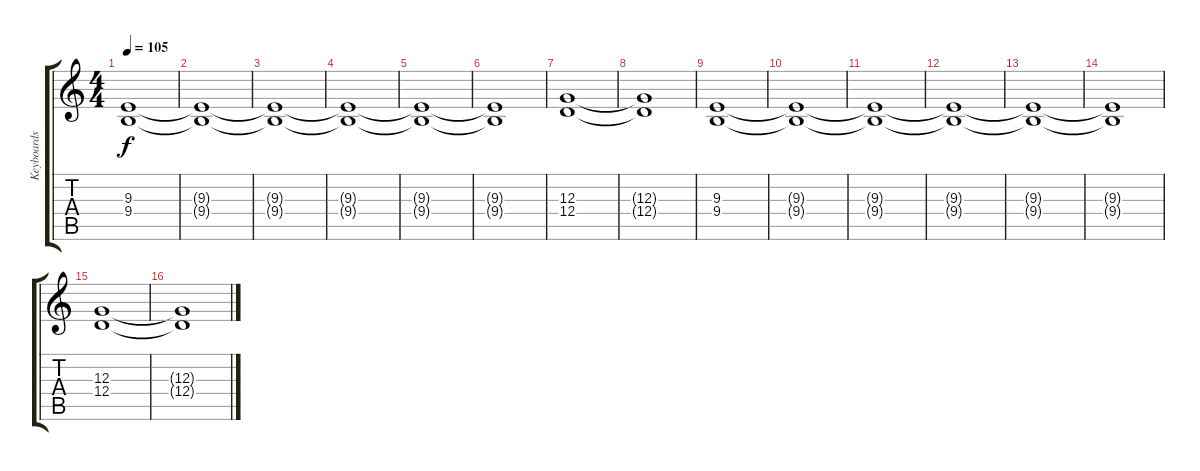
\track ("Keyboards" "Keyboards") {instrument stringensemble2}
\staff {score tabs}
\tuning (E4 B3 G3 D3 A2 E2) {hide}
\ts (4 4)
\tempo 105
\clef g2
\ks c
(9.3 9.4).1{dy f instrument drawbarorgan} |
(9.3{t} 9.4{t}).1 |
(9.3{t} 9.4{t}).1 |
(9.3{t} 9.4{t}).1 |
(9.3{t} 9.4{t}).1 |
(9.3{t} 9.4{t}).1 |
(12.3 12.4).1 |
(12.3{t} 12.4{t}).1 |
(9.3 9.4).1 |
(9.3{t} 9.4{t}).1 |
(9.3{t} 9.4{t}).1 |
(9.3{t} 9.4{t}).1 |
(9.3{t} 9.4{t}).1 |
(9.3{t} 9.4{t}).1 |
(12.3 12.4).1 |
(12.3{t} 12.4{t}).1
